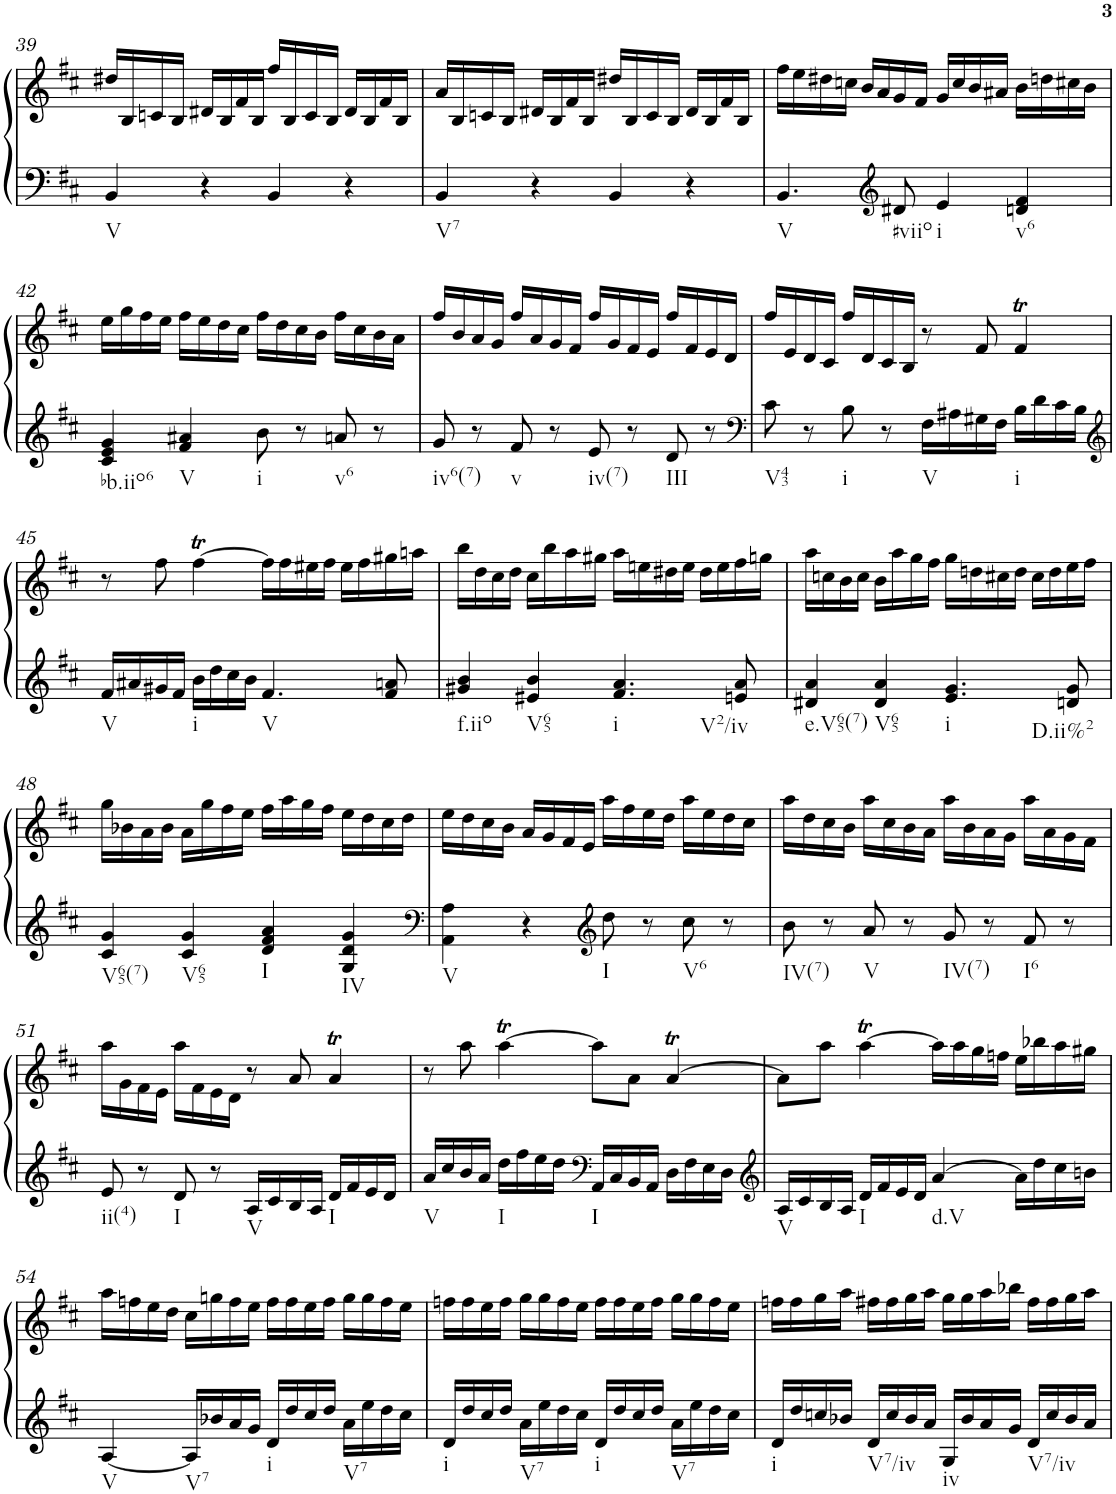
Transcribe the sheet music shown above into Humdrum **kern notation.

**kern	**kern
*part1	*part1
*staff2	*staff1
*I"Harpsichord	*
*I'Hpschd	*
!!LO:PB:g=z
*clefF4	*clefG2
*k[f#c#]	*k[f#c#]
*D:	*D:
*M4/4	*M4/4
*met(c)	*met(c)
=39	=39
!LO:TX:b:t=V	!
4BB/	16dd#X/LL
.	16B/
.	16cn/
.	16B/JJ
4r	16d#X/LL
.	16B/
.	16f#/
.	16B/JJ
4BB/	16ff#/LL
.	16B/
.	16c/
.	16B/JJ
4r	16d#/LL
.	16B/
.	16f#/
.	16B/JJ
=40	=40
!LO:TX:b:t=V7	!
4BB/	16a/LL
.	16B/
.	16cn/
.	16B/JJ
4r	16d#X/LL
.	16B/
.	16f#/
.	16B/JJ
4BB/	16dd#X/LL
.	16B/
.	16c/
.	16B/JJ
4r	16d#/LL
.	16B/
.	16f#/
.	16B/JJ
=41	=41
!LO:TX:b:t=V	!
4.BB/	16ff#\LL
.	16ee\
.	16dd#X\
.	16ccn\JJ
.	16b/LL
.	16a/
*clefG2	*
!LO:TX:b:t=#viio	!
8d#X/	16g/
.	16f#/JJ
!LO:TX:b:t=i	!
4e/	16g/LL
.	16cc/
.	16b/
.	16a#X/JJ
!LO:TX:b:t=v6	!
4dn/ 4f#/	16b\LL
.	16ddn\
.	16cc#X\
.	16b\JJ
!!LO:LB:g=z
=42	=42
!LO:TX:b:t=bb.iio6	!
4c#/ 4e/ 4g/	16ee\LL
.	16gg\
.	16ff#\
.	16ee\JJ
!LO:TX:b:t=V	!
4f#/ 4a#X/	16ff#\LL
.	16ee\
.	16dd\
.	16cc#\JJ
!LO:TX:b:t=i	!
8b\	16ff#\LL
.	16dd\
8r	16cc#\
.	16b\JJ
!LO:TX:b:t=v6	!
8an/	16ff#\LL
.	16cc#\
8r	16b\
.	16a\JJ
=43	=43
!LO:TX:b:t=iv6(7)	!
8g/	16ff#/LL
.	16b/
8r	16a/
.	16g/JJ
!LO:TX:b:t=v	!
8f#/	16ff#/LL
.	16a/
8r	16g/
.	16f#/JJ
!LO:TX:b:t=iv(7)	!
8e/	16ff#/LL
.	16g/
8r	16f#/
.	16e/JJ
!LO:TX:b:t=III	!
8d/	16ff#/LL
.	16f#/
8r	16e/
.	16d/JJ
=44	=44
*clefF4	*
!LO:TX:b:t=V43	!
8c#\	16ff#/LL
.	16e/
8r	16d/
.	16c#/JJ
!LO:TX:b:t=i	!
8B\	16ff#/LL
.	16d/
8r	16c#/
.	16B/JJ
!LO:TX:b:t=V	!
16F#\LL	8r
16A#X\	.
16G#X\	8f#/
16F#\JJ	.
!LO:TX:b:t=i	!
16B\LL	4f#t/
16d\	.
16c#\	.
16B\JJ	.
!!LO:LB:g=z
=45	=45
*clefG2	*
!LO:TX:b:t=V	!
16f#/LL	8r
16a#X/	.
16g#X/	8ff#\
16f#/JJ	.
!LO:TX:b:t=i	!
16b\LL	[4ff#t\
16dd\	.
16cc#\	.
16b\JJ	.
!LO:TX:b:t=V	!
4.f#/	16ff#\LL]
.	16ff#\
.	16ee#X\
.	16ff#\JJ
.	16ee#\LL
.	16ff#\
8f#/ 8an/	16gg#X\
.	16aan\JJ
=46	=46
!LO:TX:b:t=f.iio	!
4g#X/ 4b/	16bb\LL
.	16dd\
.	16cc#\
.	16dd\JJ
!LO:TX:b:t=V65	!
4e#X/ 4b/	16cc#\LL
.	16bb\
.	16aa\
.	16gg#X\JJ
!LO:TX:b:t=i	!
!LO:TX:b:t=V2/iv	!
4.f#/ 4.a/	16aa\LL
.	16een\
.	16dd#X\
.	16ee\JJ
.	16dd#\LL
.	16ee\
8en/ 8a/	16ff#\
.	16ggn\JJ
=47	=47
!LO:TX:b:t=e.V65(7)	!
4d#X/ 4a/	16aa\LL
.	16ccn\
.	16b\
.	16cc\JJ
!LO:TX:b:t=V65	!
4d#/ 4a/	16b\LL
.	16aa\
.	16gg\
.	16ff#\JJ
!LO:TX:b:t=i	!
!LO:TX:b:t=D.ii%2	!
4.e/ 4.g/	16gg\LL
.	16ddn\
.	16cc#X\
.	16dd\JJ
.	16cc#\LL
.	16dd\
8dn/ 8g/	16ee\
.	16ff#\JJ
!!LO:LB:g=z
=48	=48
!LO:TX:b:t=V65(7)	!
4c#/ 4g/	16gg\LL
.	16b-X\
.	16a\
.	16b-\JJ
!LO:TX:b:t=V65	!
4c#/ 4g/	16a\LL
.	16gg\
.	16ff#\
.	16ee\JJ
!LO:TX:b:t=I	!
4d/ 4f#/ 4a/	16ff#\LL
.	16aa\
.	16gg\
.	16ff#\JJ
!LO:TX:b:t=IV	!
4G/ 4d/ 4g/	16ee\LL
.	16dd\
.	16cc#\
.	16dd\JJ
=49	=49
*clefF4	*
!LO:TX:b:t=V	!
4AA\ 4A\	16ee\LL
.	16dd\
.	16cc#\
.	16b\JJ
4r	16a/LL
.	16g/
.	16f#/
.	16e/JJ
*clefG2	*
!LO:TX:b:t=I	!
8dd\	16aa\LL
.	16ff#\
8r	16ee\
.	16dd\JJ
!LO:TX:b:t=V6	!
8cc#\	16aa\LL
.	16ee\
8r	16dd\
.	16cc#\JJ
=50	=50
!LO:TX:b:t=IV(7)	!
8b\	16aa\LL
.	16dd\
8r	16cc#\
.	16b\JJ
!LO:TX:b:t=V	!
8a/	16aa\LL
.	16cc#\
8r	16b\
.	16a\JJ
!LO:TX:b:t=IV(7)	!
8g/	16aa\LL
.	16b\
8r	16a\
.	16g\JJ
!LO:TX:b:t=I6	!
8f#/	16aa\LL
.	16a\
8r	16g\
.	16f#\JJ
!!LO:LB:g=z
=51	=51
!LO:TX:b:t=ii(4)	!
8e/	16aa\LL
.	16g\
8r	16f#\
.	16e\JJ
!LO:TX:b:t=I	!
8d/	16aa\LL
.	16f#\
8r	16e\
.	16d\JJ
!LO:TX:b:t=V	!
16A/LL	8r
16c#/	.
16B/	8a/
16A/JJ	.
!LO:TX:b:t=I	!
16d/LL	4aT/
16f#/	.
16e/	.
16d/JJ	.
=52	=52
!LO:TX:b:t=V	!
16a/LL	8r
16cc#/	.
16b/	8aa\
16a/JJ	.
!LO:TX:b:t=I	!
16dd\LL	[4aaT\
16ff#\	.
16ee\	.
16dd\JJ	.
*clefF4	*
!LO:TX:b:t=I	!
16AA/LL	8aa\L]
16C#/	.
16BB/	8a\J
16AA/JJ	.
16D\LL	[4aT/
16F#\	.
16E\	.
16D\JJ	.
=53	=53
*clefG2	*
!LO:TX:b:t=V	!
16A/LL	8a\L]
16c#/	.
16B/	8aa\J
16A/JJ	.
!LO:TX:b:t=I	!
16d/LL	[4aaT\
16f#/	.
16e/	.
16d/JJ	.
!LO:TX:b:t=d.V	!
[4a/	16aa\LL]
.	16aa\
.	16gg\
.	16ffn\JJ
16a\LL]	16ee\LL
16dd\	16bb-X\
16cc#\	16aa\
16bn\JJ	16gg#X\JJ
!!LO:LB:g=z
=54	=54
!LO:TX:b:t=V	!
[4A/	16aa\LL
.	16ffn\
.	16ee\
.	16dd\JJ
!LO:TX:b:t=V7	!
16A/LL]	16cc#\LL
16b-X/	16ggn\
16a/	16ff\
16g/JJ	16ee\JJ
!LO:TX:b:t=i	!
16d/LL	16ff\LL
16dd/	16ff\
16cc#/	16ee\
16dd/JJ	16ff\JJ
!LO:TX:b:t=V7	!
16a\LL	16gg\LL
16ee\	16gg\
16dd\	16ff\
16cc#\JJ	16ee\JJ
=55	=55
!LO:TX:b:t=i	!
16d/LL	16ffn\LL
16dd/	16ff\
16cc#/	16ee\
16dd/JJ	16ff\JJ
!LO:TX:b:t=V7	!
16a\LL	16gg\LL
16ee\	16gg\
16dd\	16ff\
16cc#\JJ	16ee\JJ
!LO:TX:b:t=i	!
16d/LL	16ff\LL
16dd/	16ff\
16cc#/	16ee\
16dd/JJ	16ff\JJ
!LO:TX:b:t=V7	!
16a\LL	16gg\LL
16ee\	16gg\
16dd\	16ff\
16cc#\JJ	16ee\JJ
=56	=56
!LO:TX:b:t=i	!
16d/LL	16ffn\LL
16dd/	16ff\
16ccn/	16gg\
16b-X/JJ	16aa\JJ
!LO:TX:b:t=V7/iv	!
16d/LL	16ff#X\LL
16cc/	16ff#\
16b-/	16gg\
16a/JJ	16aa\JJ
!LO:TX:b:t=iv	!
16G/LL	16gg\LL
16b-/	16gg\
16a/	16aa\
16g/JJ	16bb-X\JJ
!LO:TX:b:t=V7/iv	!
16d/LL	16ff#\LL
16cc/	16ff#\
16b-/	16gg\
16a/JJ	16aa\JJ
=	=
*-	*-
